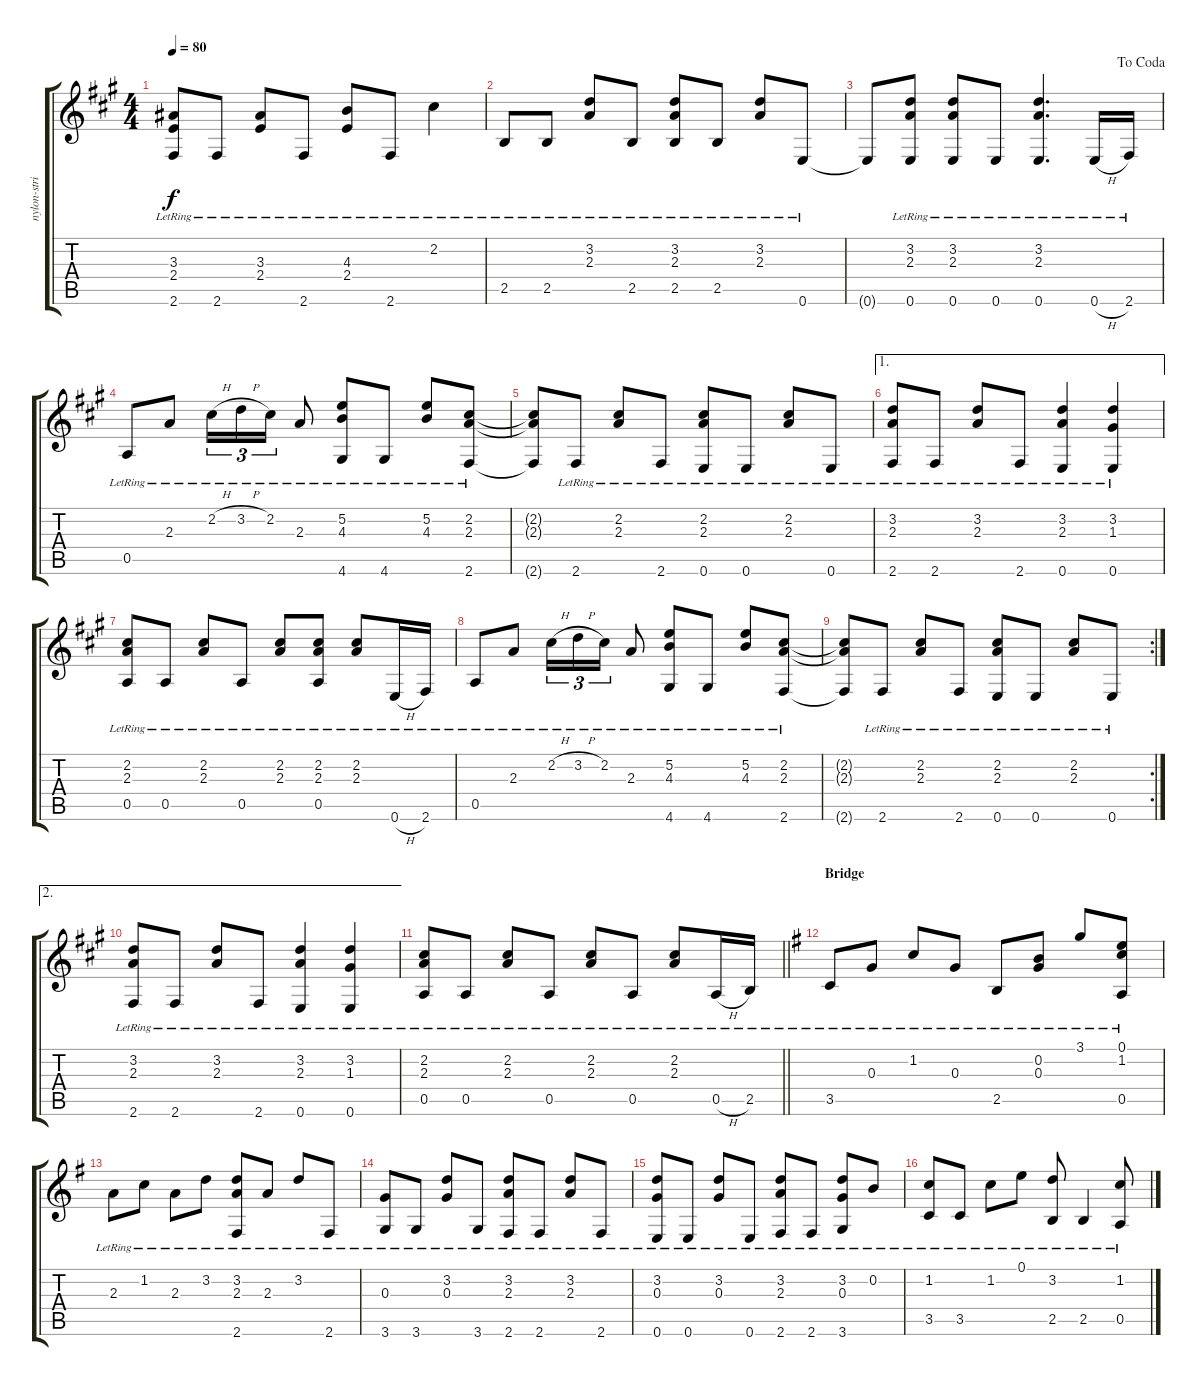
\track ("nylon-string acous." "nylon-stri") {instrument acousticguitarnylon}
\staff {score tabs}
\tuning (E4 B3 G3 D3 A2 E2) {hide}
\ts (4 4)
\tempo 80
\clef g2
\ks a
(3.3{lr} 2.4{lr} 2.6{lr}).8{dy f} 2.6{lr}.8 (3.3{lr} 2.4{lr}).8 2.6{lr}.8 (4.3{lr} 2.4{lr}).8 2.6{lr}.8 2.2{lr}.4 |
2.5{lr}.8 2.5{lr}.8 (3.2{lr} 2.3{lr}).8 2.5{lr}.8 (3.2{lr} 2.3{lr} 2.5{lr}).8 2.5{lr}.8 (3.2{lr} 2.3{lr}).8 0.6{lr}.8 |
\jump dacoda
0.6{t}.8 (3.2{lr} 2.3{lr} 0.6{lr}).8 (3.2{lr} 2.3{lr} 0.6{lr}).8 0.6{lr}.8 (3.2{lr} 2.3{lr} 0.6{lr}).4{d} 0.6{h lr}.16 2.6{lr}.16 |
0.5{lr}.8 2.3{lr}.8 2.2{h lr}.16{tu (3 2)} 3.2{h lr}.16{tu (3 2)} 2.2{lr}.16{tu (3 2)} 2.3{lr}.8 (5.2{lr} 4.3{lr} 4.6{lr}).8 4.6{lr}.8 (5.2{lr} 4.3{lr}).8 (2.2{lr} 2.3{lr} 2.6{lr}).8 |
(2.2{t} 2.3{t} 2.6{t}).8 2.6{lr}.8 (2.2{lr} 2.3{lr}).8 2.6{lr}.8 (2.2{lr} 2.3{lr} 0.6{lr}).8 0.6{lr}.8 (2.2{lr} 2.3{lr}).8 0.6{lr}.8 |
\ae 1
(3.2{lr} 2.3{lr} 2.6{lr}).8 2.6{lr}.8 (3.2{lr} 2.3{lr}).8 2.6{lr}.8 (3.2{lr} 2.3{lr} 0.6{lr}).4 (3.2{lr} 1.3{lr} 0.6{lr}).4 |
(2.2{lr} 2.3{lr} 0.5{lr}).8 0.5{lr}.8 (2.2{lr} 2.3{lr}).8 0.5{lr}.8 (2.2{lr} 2.3{lr}).8 (2.2{lr} 2.3{lr} 0.5{lr}).8 (2.2{lr} 2.3{lr}).8 0.6{h lr}.16 2.6{lr}.16 |
0.5{lr}.8 2.3{lr}.8 2.2{h lr}.16{tu (3 2)} 3.2{h lr}.16{tu (3 2)} 2.2{lr}.16{tu (3 2)} 2.3{lr}.8 (5.2{lr} 4.3{lr} 4.6{lr}).8 4.6{lr}.8 (5.2{lr} 4.3{lr}).8 (2.2{lr} 2.3{lr} 2.6{lr}).8 |
\rc 2
(2.2{t} 2.3{t} 2.6{t}).8 2.6{lr}.8 (2.2{lr} 2.3{lr}).8 2.6{lr}.8 (2.2{lr} 2.3{lr} 0.6{lr}).8 0.6{lr}.8 (2.2{lr} 2.3{lr}).8 0.6{lr}.8 |
\ae 2
(3.2{lr} 2.3{lr} 2.6{lr}).8 2.6{lr}.8 (3.2{lr} 2.3{lr}).8 2.6{lr}.8 (3.2{lr} 2.3{lr} 0.6{lr}).4 (3.2{lr} 1.3{lr} 0.6{lr}).4 |
\barLineRight lightlight
(2.2{lr} 2.3{lr} 0.5{lr}).8 0.5{lr}.8 (2.2{lr} 2.3{lr}).8 0.5{lr}.8 (2.2{lr} 2.3{lr}).8 0.5{lr}.8 (2.2{lr} 2.3{lr}).8 0.5{h lr}.16 2.5{lr}.16 |
\section ("" "Bridge")
\ks g
3.5{lr}.8 0.3{lr}.8 1.2{lr}.8 0.3{lr}.8 2.5{lr}.8 (0.2{lr} 0.3{lr}).8 3.1{lr}.8 (0.1{lr} 1.2{lr} 0.5{lr}).8 |
2.3{lr}.8 1.2{lr}.8 2.3{lr}.8 3.2{lr}.8 (3.2{lr} 2.3{lr} 2.6{lr}).8 2.3{lr}.8 3.2{lr}.8 2.6{lr}.8 |
(0.3{lr} 3.6{lr}).8 3.6{lr}.8 (3.2{lr} 0.3{lr}).8 3.6{lr}.8 (3.2{lr} 2.3{lr} 2.6{lr}).8 2.6{lr}.8 (3.2{lr} 2.3{lr}).8 2.6{lr}.8 |
(3.2{lr} 0.3{lr} 0.6{lr}).8 0.6{lr}.8 (3.2{lr} 0.3{lr}).8 0.6{lr}.8 (3.2{lr} 2.3{lr} 2.6{lr}).8 2.6{lr}.8 (3.2{lr} 0.3{lr} 3.6{lr}).8 0.2{lr}.8 |
(1.2{lr} 3.5{lr}).8 3.5{lr}.8 1.2{lr}.8 0.1{lr}.8 (3.2{lr} 2.5{lr}).8 2.5{lr}.4 (1.2{lr} 0.5{lr}).8
